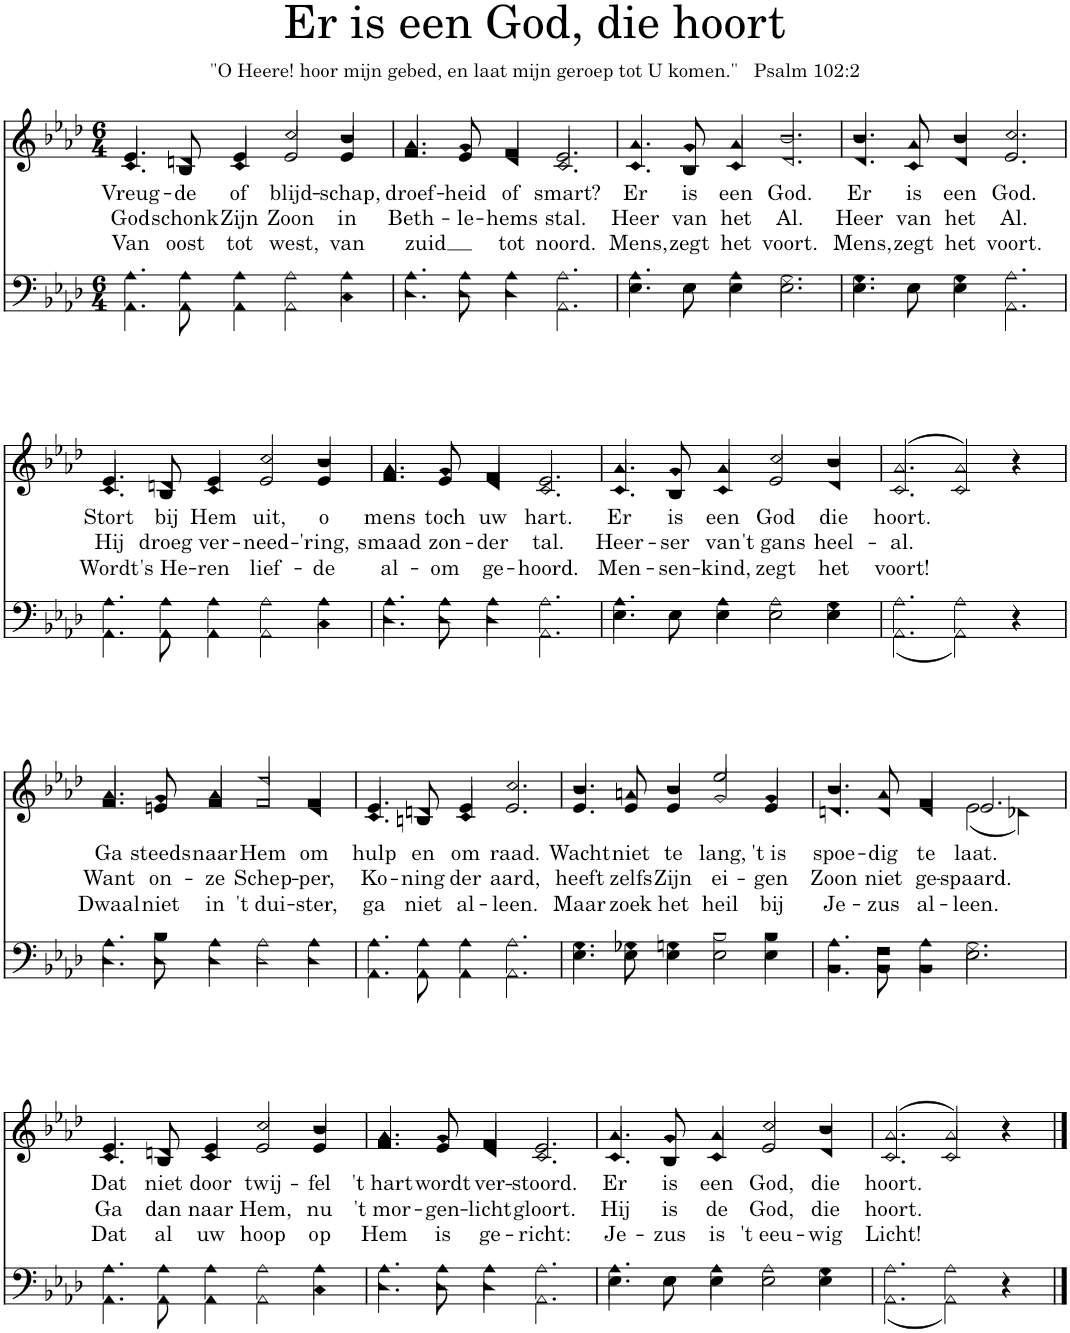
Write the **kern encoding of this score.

**kern	**kern	**text	**text	**text
*part2	*part1	*part1	*part1	*part1
*staff2	*staff1	*staff1	*staff1	*staff1
*I"Men	*I"Women	*	*	*
*clefF4	*clefG2	*	*	*
*k[b-e-a-d-]	*k[b-e-a-d-]	*	*	*
*M6/4	*M6/4	*	*	*
=1	=1	=1	=1	=1
*^	*	*	*	*
!	!	!	!LO:LY:b	!LO:LY:b	!LO:LY:b
*	*	*^	*	*	*
4.A-\	4.AA-\	4.e-/	4.c/	Vreug-	God	Van
!	!	!	!	!LO:LY:b	!LO:LY:b	!LO:LY:b
8A-\	8AA-\	8dn/	8B-/	-de	schonk	oost
!	!	!	!	!LO:LY:b	!LO:LY:b	!LO:LY:b
4A-\	4AA-\	4e-/	4c/	of	Zijn	tot
!	!	!	!	!LO:LY:b	!LO:LY:b	!LO:LY:b
2A-\	2AA-\	2cc/	2e-/	blijd-	Zoon	west,
!	!	!	!	!LO:LY:b	!LO:LY:b	!LO:LY:b
4A-\	4C\	4b-/	4e-/	-schap,	in	van
=2	=2	=2	=2	=2	=2	=2
!	!	!	!	!LO:LY:b	!LO:LY:b	!LO:LY:b
4.A-\	4.D-\	4.a-/	4.f/	droef-	Beth-	zuid
!	!	!	!	!LO:LY:b	!LO:LY:b	!
8A-\	8D-\	8g/	8e-/	-heid	-le-	.
!	!	!	!	!LO:LY:b	!LO:LY:b	!LO:LY:b
4A-\	4D-\	4f/	4d-/	of	-hems	tot
!	!	!	!	!LO:LY:b	!LO:LY:b	!LO:LY:b
2.A-\	2.AA-\	2.e-/	2.c/	smart?	stal.	noord.
=3	=3	=3	=3	=3	=3	=3
!	!	!	!	!LO:LY:b	!LO:LY:b	!LO:LY:b
4.A-\	4.E-\	4.a-/	4.c/	Er	Heer	Mens,
!	!	!	!	!LO:LY:b	!LO:LY:b	!LO:LY:b
8E-	8E-\	8g/	8B-/	is	van	zegt
!	!	!	!	!LO:LY:b	!LO:LY:b	!LO:LY:b
4A-\	4E-\	4a-/	4c/	een	het	het
!	!	!	!	!LO:LY:b	!LO:LY:b	!LO:LY:b
2.G\	2.E-\	2.b-/	2.d-/	God.	Al.	voort.
=4	=4	=4	=4	=4	=4	=4
!	!	!	!	!LO:LY:b	!LO:LY:b	!LO:LY:b
4.G\	4.E-\	4.b-/	4.d-/	Er	Heer	Mens,
!	!	!	!	!LO:LY:b	!LO:LY:b	!LO:LY:b
8E-	8E-\	8a-/	8c/	is	van	zegt
!	!	!	!	!LO:LY:b	!LO:LY:b	!LO:LY:b
4G\	4E-\	4b-/	4d-/	een	het	het
!	!	!	!	!LO:LY:b	!LO:LY:b	!LO:LY:b
2.A-\	2.AA-\	2.cc/	2.e-/	God.	Al.	voort.
!!LO:LB:g=z	!!
=5	=5	=5	=5	=5	=5	=5
!	!	!	!	!LO:LY:b	!LO:LY:b	!LO:LY:b
4.A-\	4.AA-\	4.e-/	4.c/	Stort	Hij	Wordt
!	!	!	!	!LO:LY:b	!LO:LY:b	!LO:LY:b
8A-\	8AA-\	8dn/	8B-/	bij	droeg	's He-
!	!	!	!	!LO:LY:b	!LO:LY:b	!LO:LY:b
4A-\	4AA-\	4e-/	4c/	Hem	ver-	-ren
!	!	!	!	!LO:LY:b	!LO:LY:b	!LO:LY:b
2A-\	2AA-\	2cc/	2e-/	uit,	-need-	lief-
!	!	!	!	!LO:LY:b	!LO:LY:b	!LO:LY:b
4A-\	4C\	4b-/	4e-/	o	-'ring,	-de
=6	=6	=6	=6	=6	=6	=6
!	!	!	!	!LO:LY:b	!LO:LY:b	!LO:LY:b
4.A-\	4.D-\	4.a-/	4.f/	mens	smaad	al-
!	!	!	!	!LO:LY:b	!LO:LY:b	!LO:LY:b
8A-\	8D-\	8g/	8e-/	toch	zon-	-om
!	!	!	!	!LO:LY:b	!LO:LY:b	!LO:LY:b
4A-\	4D-\	4f/	4d-/	uw	-der	ge-
!	!	!	!	!LO:LY:b	!LO:LY:b	!LO:LY:b
2.A-\	2.AA-\	2.e-/	2.c/	hart.	tal.	-hoord.
=7	=7	=7	=7	=7	=7	=7
!	!	!	!	!LO:LY:b	!LO:LY:b	!LO:LY:b
4.A-\	4.E-\	4.a-/	4.c/	Er	Heer-	Men-
!	!	!	!	!LO:LY:b	!LO:LY:b	!LO:LY:b
8E-	8E-\	8g/	8B-/	is	-ser	-sen-
!	!	!	!	!LO:LY:b	!LO:LY:b	!LO:LY:b
4A-\	4E-\	4a-/	4c/	een	van	-kind,
!	!	!	!	!LO:LY:b	!LO:LY:b	!LO:LY:b
2A-\	2E-\	2cc/	2e-/	God	't gans	zegt
!	!	!	!	!LO:LY:b	!LO:LY:b	!LO:LY:b
4G\	4E-\	4b-/	4d-/	die	heel-	het
=8	=8	=8	=8	=8	=8	=8
!	!	!	!	!LO:LY:b	!LO:LY:b	!LO:LY:b
(2.A-;<\	(2.AA-;\	(2.a-;</	(2.c;/	hoort.	-al.	voort!
2A-;<\)	2AA-;\)	2a-;</)	2c;/)	.	.	.
4r;<	4r;	4r;<	4r;	.	.	.
!!LO:LB:g=z	!!
=9	=9	=9	=9	=9	=9	=9
!	!	!	!	!LO:LY:b	!LO:LY:b	!LO:LY:b
4.A-\	4.D-\	4.a-/	4.f/	Ga	Want	Dwaal
!	!	!	!	!LO:LY:b	!LO:LY:b	!LO:LY:b
8B-\	8D-\	8g/	8en/	steeds	on-	niet
!	!	!	!	!LO:LY:b	!LO:LY:b	!LO:LY:b
4A-\	4D-\	4a-/	4f/	naar	-ze	in
!	!	!	!	!LO:LY:b	!LO:LY:b	!LO:LY:b
2A-\	2D-\	2dd-/	2f/	Hem	Schep-	't dui-
!	!	!	!	!LO:LY:b	!LO:LY:b	!LO:LY:b
4A-\	4D-\	4f/	4d-/	om	-per,	-ster,
=10	=10	=10	=10	=10	=10	=10
!	!	!	!	!LO:LY:b	!LO:LY:b	!LO:LY:b
4.A-\	4.AA-\	4.e-/	4.c/	hulp	Ko-	ga
!	!	!	!	!LO:LY:b	!LO:LY:b	!LO:LY:b
8A-\	8AA-\	8dn/	8Bn/	en	-ning	niet
!	!	!	!	!LO:LY:b	!LO:LY:b	!LO:LY:b
4A-\	4AA-\	4e-/	4c/	om	der	al-
!	!	!	!	!LO:LY:b	!LO:LY:b	!LO:LY:b
2.A-\	2.AA-\	2.cc/	2.e-/	raad.	aard,	-leen.
=11	=11	=11	=11	=11	=11	=11
!	!	!	!	!LO:LY:b	!LO:LY:b	!LO:LY:b
4.G\	4.E-\	4.b-/	4.e-/	Wacht	heeft	Maar
!	!	!	!	!LO:LY:b	!LO:LY:b	!LO:LY:b
8G-X\	8E-\	8an/	8e-/	niet	zelfs	zoek
!	!	!	!	!LO:LY:b	!LO:LY:b	!LO:LY:b
4Gn\	4E-\	4b-/	4e-/	te	Zijn	het
!	!	!	!	!LO:LY:b	!LO:LY:b	!LO:LY:b
2B-\	2E-\	2ee-/	2g/	lang,	ei-	heil
!	!	!	!	!LO:LY:b	!LO:LY:b	!LO:LY:b
4B-\	4E-\	4g/	4e-/	't is	-gen	bij
=12	=12	=12	=12	=12	=12	=12
!	!	!	!	!LO:LY:b	!LO:LY:b	!LO:LY:b
4.A-\	4.BB-\	4.b-/	4.dn/	spoe-	Zoon	Je-
!	!	!	!	!LO:LY:b	!LO:LY:b	!LO:LY:b
8F\	8BB-\	8a-/	8d/	-dig	niet	-zus
!	!	!	!	!LO:LY:b	!LO:LY:b	!LO:LY:b
4A-\	4BB-\	4f/	4d/	te	ge-	al-
!	!	!	!	!LO:LY:b	!LO:LY:b	!LO:LY:b
2.G\	2.E-\	2.e-/	(2e-\	laat.	-spaard.	-leen.
.	.	.	4d-X\)	.	.	.
!!LO:LB:g=z	!!
=13	=13	=13	=13	=13	=13	=13
!	!	!	!	!LO:LY:b	!LO:LY:b	!LO:LY:b
4.A-\	4.AA-\	4.e-/	4.c/	Dat	Ga	Dat
!	!	!	!	!LO:LY:b	!LO:LY:b	!LO:LY:b
8A-\	8AA-\	8dn/	8B-/	niet	dan	al
!	!	!	!	!LO:LY:b	!LO:LY:b	!LO:LY:b
4A-\	4AA-\	4e-/	4c/	door	naar	uw
!	!	!	!	!LO:LY:b	!LO:LY:b	!LO:LY:b
2A-\	2AA-\	2cc/	2e-/	twij-	Hem,	hoop
!	!	!	!	!LO:LY:b	!LO:LY:b	!LO:LY:b
4A-\	4C\	4b-/	4e-/	-fel	nu	op
=14	=14	=14	=14	=14	=14	=14
!	!	!	!	!LO:LY:b	!LO:LY:b	!LO:LY:b
4.A-\	4.D-\	4.a-/	4.f/	't hart	't mor-	Hem
!	!	!	!	!LO:LY:b	!LO:LY:b	!LO:LY:b
8A-\	8D-\	8g/	8e-/	wordt	-gen-	is
!	!	!	!	!LO:LY:b	!LO:LY:b	!LO:LY:b
4A-\	4D-\	4f/	4d-/	ver-	-licht	ge-
!	!	!	!	!LO:LY:b	!LO:LY:b	!LO:LY:b
2.A-\	2.AA-\	2.e-/	2.c/	-stoord.	gloort.	-richt:
=15	=15	=15	=15	=15	=15	=15
!	!	!	!	!LO:LY:b	!LO:LY:b	!LO:LY:b
4.A-\	4.E-\	4.a-/	4.c/	Er	Hij	Je-
!	!	!	!	!LO:LY:b	!LO:LY:b	!LO:LY:b
8E-	8E-\	8g/	8B-/	is	is	-zus
!	!	!	!	!LO:LY:b	!LO:LY:b	!LO:LY:b
4A-\	4E-\	4a-/	4c/	een	de	is
!	!	!	!	!LO:LY:b	!LO:LY:b	!LO:LY:b
2A-\	2E-\	2cc/	2e-/	God,	God,	't eeu-
!	!	!	!	!LO:LY:b	!LO:LY:b	!LO:LY:b
4G\	4E-\	4b-/	4d-/	die	die	-wig
=16	=16	=16	=16	=16	=16	=16
!	!	!	!	!LO:LY:b	!LO:LY:b	!LO:LY:b
(2.A-;<\	(2.AA-;\	(2.a-;</	(2.c;/	hoort.	hoort.	Licht!
2A-;<\)	2AA-;\)	2a-;</)	2c;/)	.	.	.
4r;<	4r;	4r;<	4r;	.	.	.
*v	*v	*	*	*	*	*
*	*v	*v	*	*	*
==	==	==	==	==
*-	*-	*-	*-	*-
